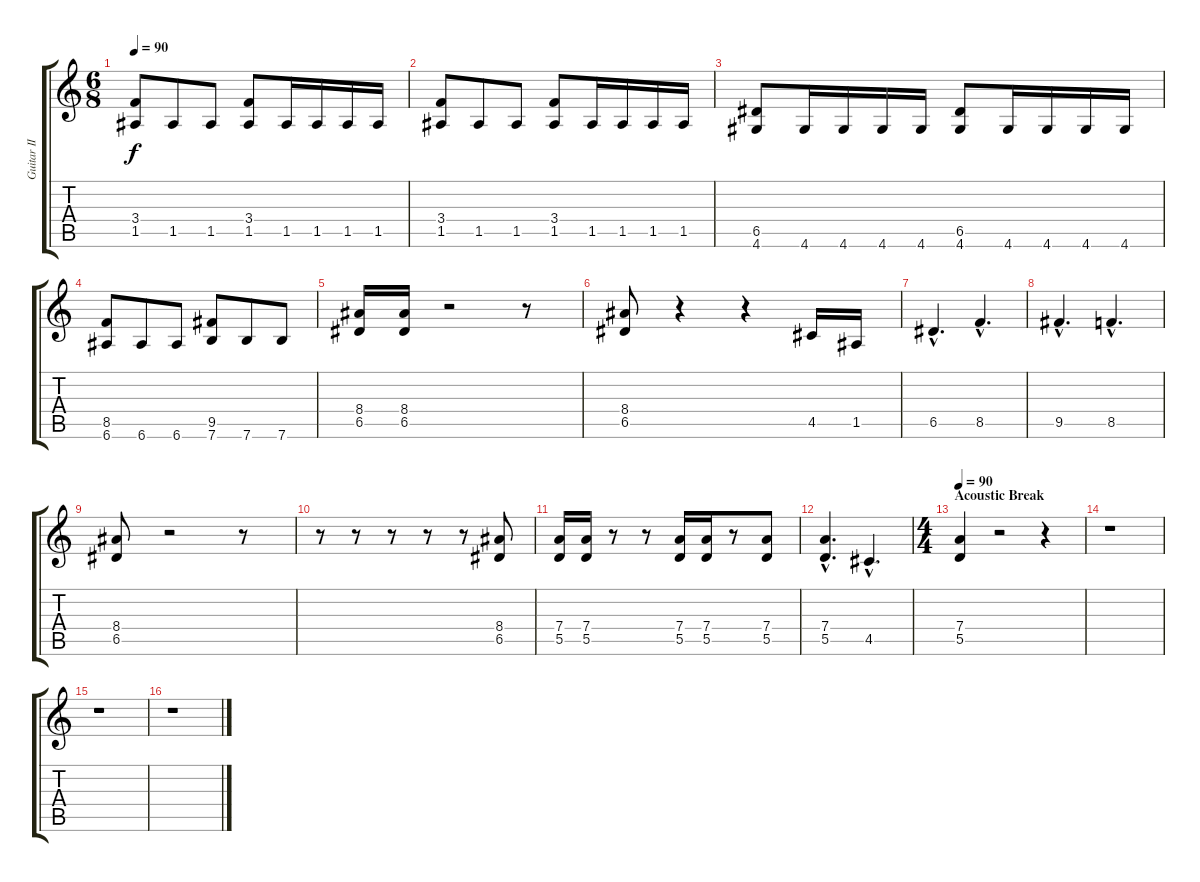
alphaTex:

\track ("Guitar II" "Guitar II") {instrument distortionguitar}
\staff {score tabs}
\tuning (E4 B3 G3 D3 A2 E2) {hide}
\ts (6 8)
\tempo 90
\clef g2
\ks c
(3.4 1.5).8{dy f} 1.5.8 1.5.8 (3.4 1.5).8 1.5.16 1.5.16 1.5.16 1.5.16 |
(3.4 1.5).8 1.5.8 1.5.8 (3.4 1.5).8 1.5.16 1.5.16 1.5.16 1.5.16 |
(6.5 4.6).8 4.6.16 4.6.16 4.6.16 4.6.16 (6.5 4.6).8 4.6.16 4.6.16 4.6.16 4.6.16 |
(8.5 6.6).8 6.6.8 6.6.8 (9.5 7.6).8 7.6.8 7.6.8 |
(8.4 6.5).16 (8.4 6.5).16 r.2 r.8 |
(8.4 6.5).8 r.4 r.4 4.5.16 1.5.16 |
6.5{hac}.4{d} 8.5{hac}.4{d} |
9.5{hac}.4{d} 8.5{hac}.4{d} |
(8.4 6.5).8 r.2 r.8 |
r.8 r.8 r.8 r.8 r.8 (8.4 6.5).8 |
(7.4 5.5).16 (7.4 5.5).16 r.8 r.8 (7.4 5.5).16 (7.4 5.5).16 r.8 (7.4 5.5).8 |
(7.4{hac} 5.5{hac}).4{d} 4.5{hac}.4{d} |
\ts (4 4)
\section ("" "Acoustic Break")
\tempo 90
(7.4 5.5).4 r.2 r.4 |
r.1 |
r.1 |
r.1
